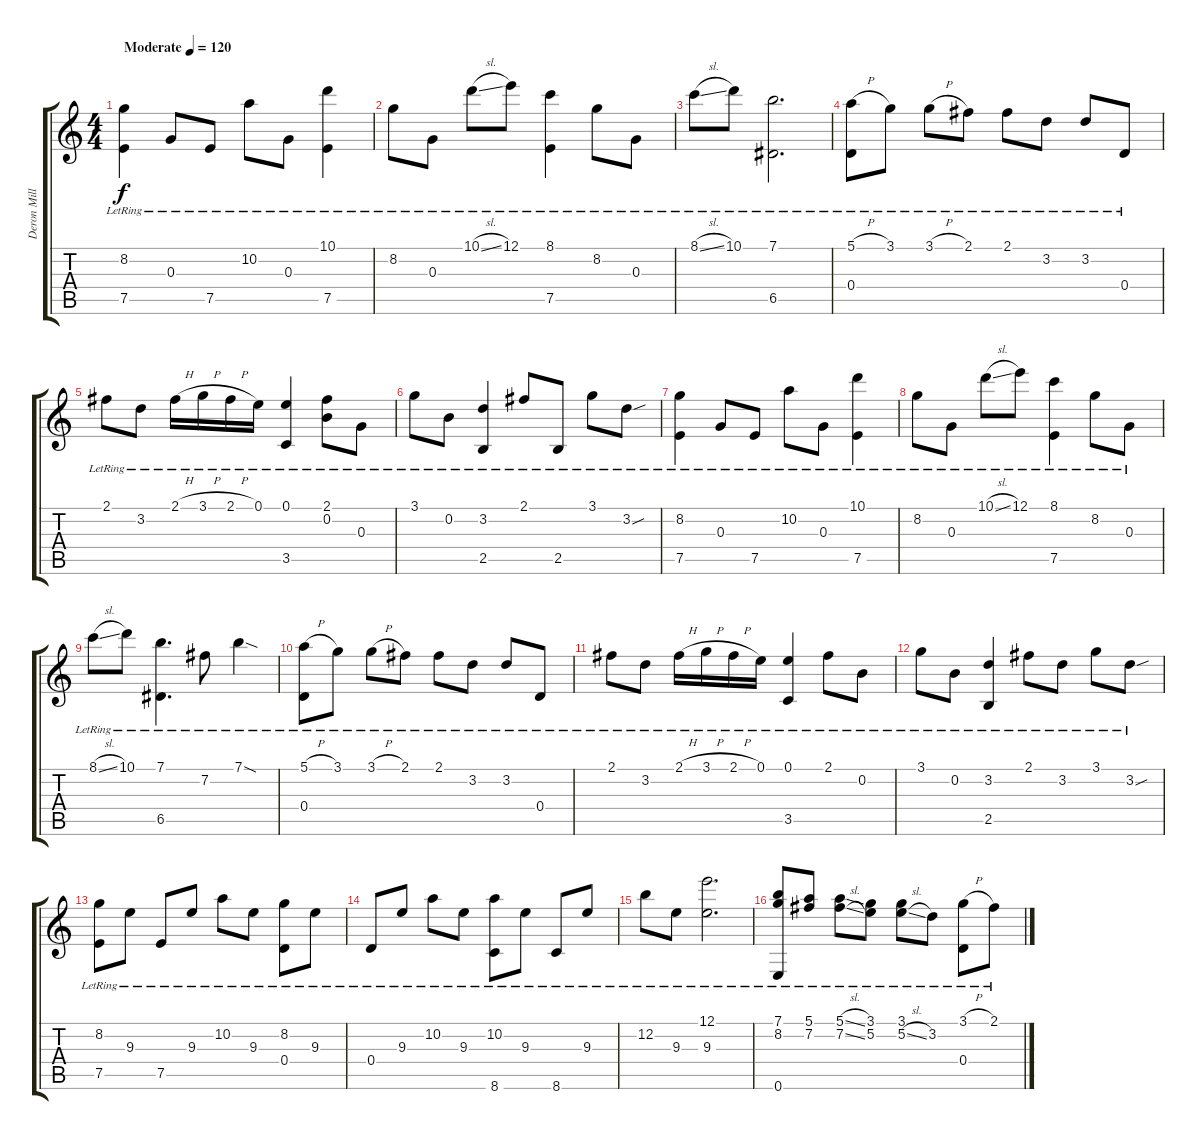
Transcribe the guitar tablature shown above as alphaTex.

\track ("Deron Miller" "Deron Mill") {instrument acousticguitarsteel}
\staff {score tabs}
\tuning (E4 B3 G3 D3 A2 E2) {hide}
\ts (4 4)
\tempo (120 "Moderate")
\clef g2
\ks c
(8.2{lr} 7.5{lr}).4{dy f instrument acousticguitarsteel} 0.3{lr}.8 7.5{lr}.8 10.2{lr}.8 0.3{lr}.8 (10.1{lr} 7.5{lr}).4 |
8.2{lr}.8 0.3{lr}.8 10.1{sl lr}.8 12.1{lr}.8 (8.1{lr} 7.5{lr}).4 8.2{lr}.8 0.3{lr}.8 |
8.1{sl lr}.8 10.1{lr}.8 (7.1{lr} 6.5{lr}).2{d} |
(5.1{h lr} 0.4{lr}).8 3.1{lr}.8 3.1{h lr}.8 2.1{lr}.8 2.1{lr}.8 3.2{lr}.8 3.2{lr}.8 0.4{lr}.8 |
2.1{lr}.8 3.2{lr}.8 2.1{h lr}.16 3.1{h lr}.16 2.1{h lr}.16 0.1{lr}.16 (0.1{lr} 3.5{lr}).4 (2.1{lr} 0.2{lr}).8 0.3{lr}.8 |
3.1{lr}.8 0.2{lr}.8 (3.2{lr} 2.5{lr}).4 2.1{lr}.8 2.5{lr}.8 3.1{lr}.8 3.2{sou lr}.8 |
(8.2{lr} 7.5{lr}).4 0.3{lr}.8 7.5{lr}.8 10.2{lr}.8 0.3{lr}.8 (10.1{lr} 7.5{lr}).4 |
8.2{lr}.8 0.3{lr}.8 10.1{sl lr}.8 12.1{lr}.8 (8.1{lr} 7.5{lr}).4 8.2{lr}.8 0.3{lr}.8 |
8.1{sl lr}.8 10.1{lr}.8 (7.1{lr} 6.5{lr}).4{d} 7.2{lr}.8 7.1{sod lr}.4 |
(5.1{h lr} 0.4{lr}).8 3.1{lr}.8 3.1{h lr}.8 2.1{lr}.8 2.1{lr}.8 3.2{lr}.8 3.2{lr}.8 0.4{lr}.8 |
2.1{lr}.8 3.2{lr}.8 2.1{h lr}.16 3.1{h lr}.16 2.1{h lr}.16 0.1{lr}.16 (0.1{lr} 3.5{lr}).4 2.1{lr}.8 0.2{lr}.8 |
3.1{lr}.8 0.2{lr}.8 (3.2{lr} 2.5{lr}).4 2.1{lr}.8 3.2{lr}.8 3.1{lr}.8 3.2{sou lr}.8 |
(8.2{lr} 7.5{lr}).8 9.3{lr}.8 7.5{lr}.8 9.3{lr}.8 10.2{lr}.8 9.3{lr}.8 (8.2{lr} 0.4{lr}).8 9.3{lr}.8 |
0.4{lr}.8 9.3{lr}.8 10.2{lr}.8 9.3{lr}.8 (10.2{lr} 8.6{lr}).8 9.3{lr}.8 8.6{lr}.8 9.3{lr}.8 |
12.2{lr}.8 9.3{lr}.8 (12.1{lr} 9.3{lr}).2{d} |
(7.1{lr} 8.2{lr} 0.6{lr}).8 (5.1{lr} 7.2{lr}).8 (5.1{sl lr} 7.2{sl lr}).8 (3.1{lr} 5.2{lr}).8 (3.1{lr} 5.2{sl lr}).8 3.2{lr}.8 (3.1{h lr} 0.4{lr}).8 2.1{lr}.8
